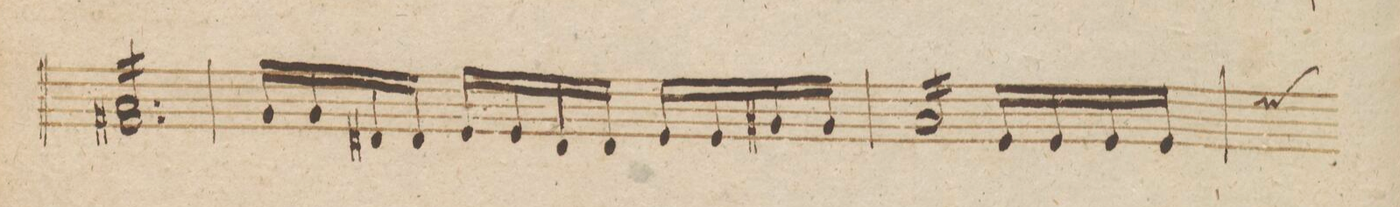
**kern	**dynam
*I"Violino 2do	*
*clefG2	*
*k[b-]	*
*met(c|)	*
*M3/4	*
*tremolo	*
16f#X/ 16aLL	.
16f#X/ 16a	.
16f#X/ 16a	.
16f#X/ 16a	.
16f#X/ 16a	.
16f#X/ 16a	.
16f#X/ 16a	.
16f#X/ 16a	.
16f#X/ 16a	.
16f#X/ 16a	.
16f#X/ 16a	.
16f#X/ 16aJJ	.
*Xtremolo	*
=180	=180
16g/LL	.
16g/	.
16d#X/	.
16d#/JJ	.
16e/LL	.
16e/	.
16d#/	.
16d#/JJ	.
16e/LL	.
16e/	.
16g#X/	.
16g#/JJ	.
=181	=181
*tremolo	*
16a/LL	.
16a/	.
16a/	.
16a/	.
16a/	.
16a/	.
16a/	.
16a/JJ	.
*Xtremolo	*
16e/LL	.
16e/	.
16e/	.
16e/JJ	.
*custos:ee	*
=182	=182
*-	*-
